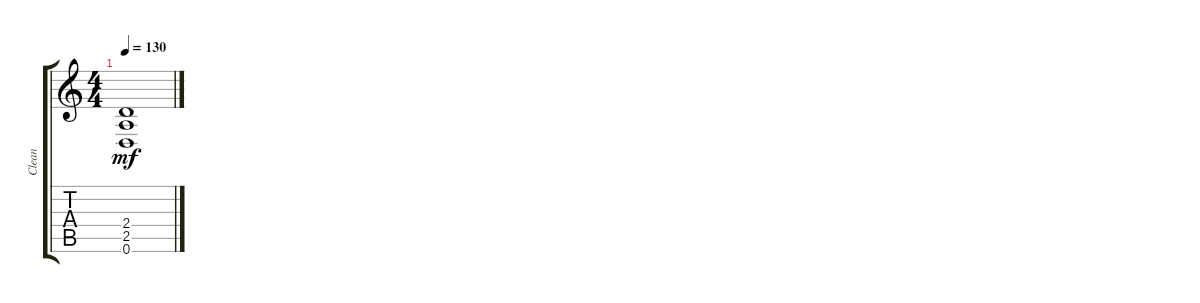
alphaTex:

\track ("Clean" "Clean") {instrument electricguitarclean}
\staff {score tabs}
\tuning (D4 A3 F3 C3 G2 D2) {hide}
\ts (4 4)
\tempo 130
\clef g2
\ks c
(2.4 2.5 0.6).1{dy mf}
